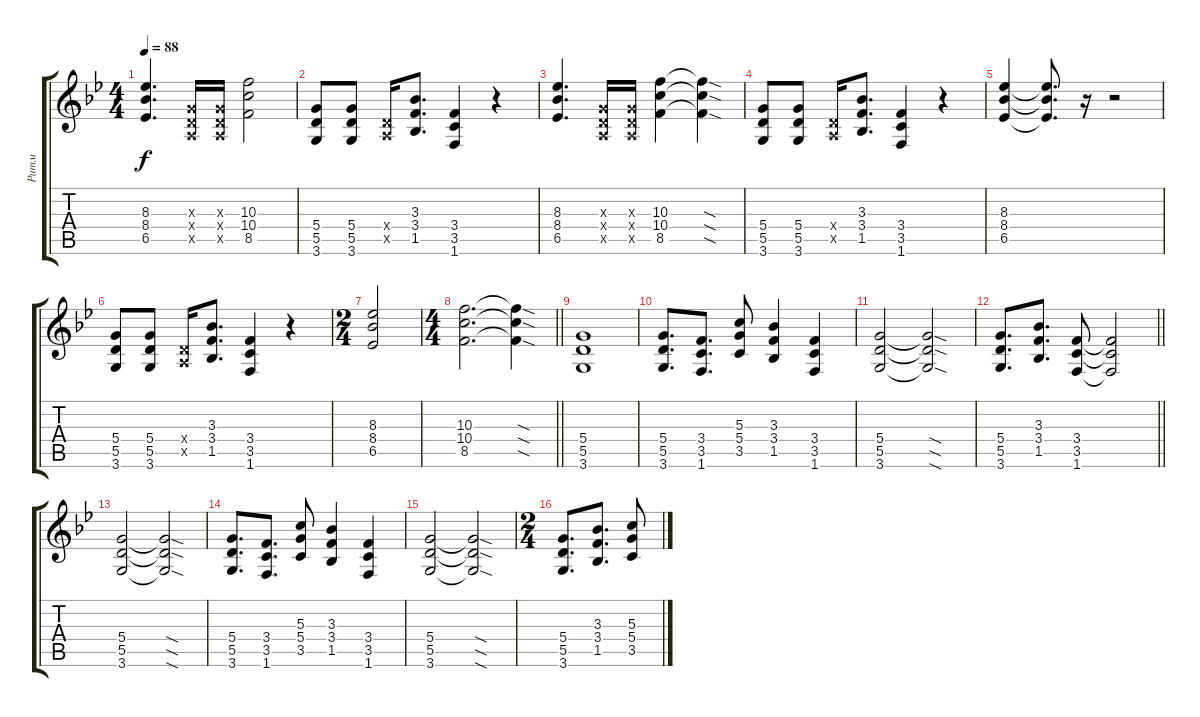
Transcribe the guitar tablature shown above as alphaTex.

\track ("Ритм" "Ритм") {instrument distortionguitar}
\staff {score tabs}
\tuning (E4 B3 G3 D3 A2 E2) {hide}
\ts (4 4)
\tempo 88
\clef g2
\ks bb
(8.3 8.4 6.5).4{d dy f} (0.3{x} 0.4{x} 0.5{x}).16 (0.3{x} 0.4{x} 0.5{x}).16 (10.3 10.4 8.5).2 |
(5.4 5.5 3.6).8 (5.4 5.5 3.6).8 (0.4{x} 0.5{x}).16 (3.3 3.4 1.5).8{d} (3.4 3.5 1.6).4 r.4 |
(8.3 8.4 6.5).4{d} (0.3{x} 0.4{x} 0.5{x}).16 (0.3{x} 0.4{x} 0.5{x}).16 (10.3 10.4 8.5).4 (10.3{sod t} 10.4{sod t} 8.5{sod t}).4 |
(5.4 5.5 3.6).8 (5.4 5.5 3.6).8 (0.4{x} 0.5{x}).16 (3.3 3.4 1.5).8{d} (3.4 3.5 1.6).4 r.4 |
(8.3 8.4 6.5).4 (8.3{t} 8.4{t} 6.5{t}).8{d} r.16 r.2 |
(5.4 5.5 3.6).8 (5.4 5.5 3.6).8 (0.4{x} 0.5{x}).16 (3.3 3.4 1.5).8{d} (3.4 3.5 1.6).4 r.4 |
\ts (2 4)
(8.3 8.4 6.5).2 |
\ts (4 4)
\barLineRight lightlight
(10.3 10.4 8.5).2{d} (10.3{sod t} 10.4{sod t} 8.5{sod t}).4 |
(5.4 5.5 3.6).1 |
(5.4 5.5 3.6).8{d} (3.4 3.5 1.6).8{d} (5.3 5.4 3.5).8 (3.3 3.4 1.5).4 (3.4 3.5 1.6).4 |
(5.4 5.5 3.6).2 (5.4{sod t} 5.5{sod t} 3.6{sod t}).2 |
\barLineRight lightlight
(5.4 5.5 3.6).8{d} (3.3 3.4 1.5).8{d} (3.4 3.5 1.6).8 (3.4{t} 3.5{t} 1.6{t}).2 |
(5.4 5.5 3.6).2 (5.4{sod t} 5.5{sod t} 3.6{sod t}).2 |
(5.4 5.5 3.6).8{d} (3.4 3.5 1.6).8{d} (5.3 5.4 3.5).8 (3.3 3.4 1.5).4 (3.4 3.5 1.6).4 |
(5.4 5.5 3.6).2 (5.4{sod t} 5.5{sod t} 3.6{sod t}).2 |
\ts (2 4)
(5.4 5.5 3.6).8{d} (3.3 3.4 1.5).8{d} (5.3 5.4 3.5).8
